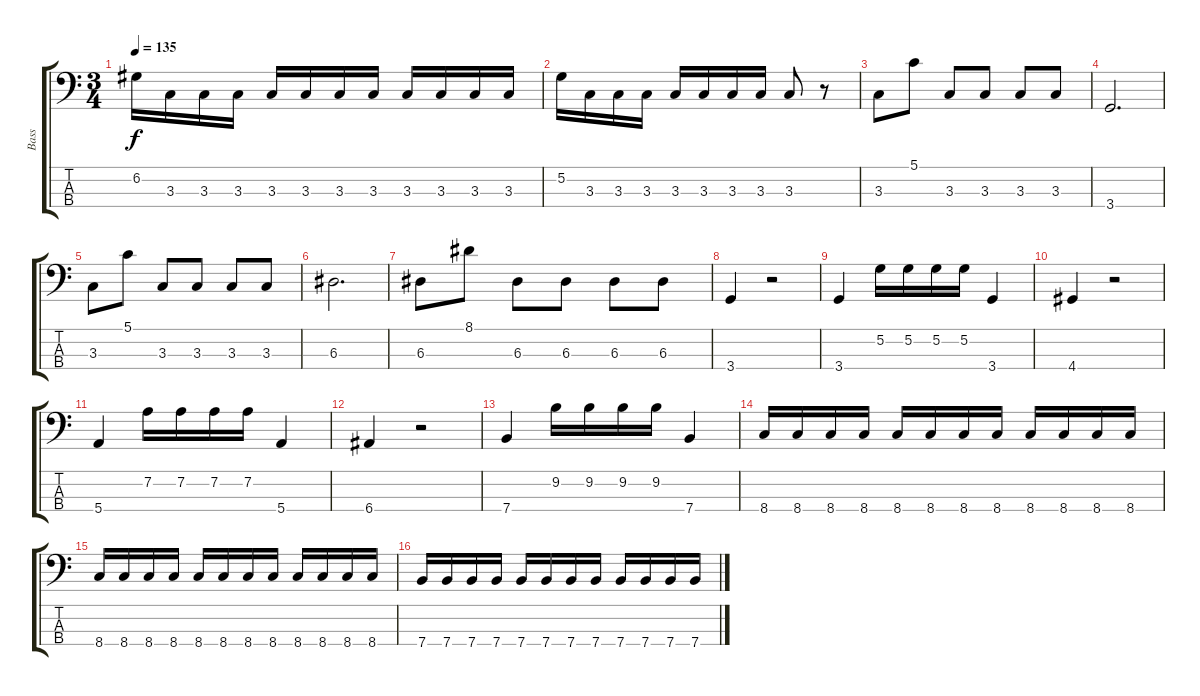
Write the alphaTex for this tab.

\track ("Bass" "Bass") {instrument electricbasspick}
\staff {score tabs}
\tuning (G2 D2 A1 E1) {hide}
\ts (3 4)
\tempo 135
\clef f4
\ks c
6.2.16{dy f} 3.3.16 3.3.16 3.3.16 3.3.16 3.3.16 3.3.16 3.3.16 3.3.16 3.3.16 3.3.16 3.3.16 |
5.2.16 3.3.16 3.3.16 3.3.16 3.3.16 3.3.16 3.3.16 3.3.16 3.3.8 r.8 |
3.3.8 5.1.8 3.3.8 3.3.8 3.3.8 3.3.8 |
3.4.2{d} |
3.3.8 5.1.8 3.3.8 3.3.8 3.3.8 3.3.8 |
6.3.2{d} |
6.3.8 8.1.8 6.3.8 6.3.8 6.3.8 6.3.8 |
3.4.4 r.2 |
3.4.4 5.2.16 5.2.16 5.2.16 5.2.16 3.4.4 |
4.4.4 r.2 |
5.4.4 7.2.16 7.2.16 7.2.16 7.2.16 5.4.4 |
6.4.4 r.2 |
7.4.4 9.2.16 9.2.16 9.2.16 9.2.16 7.4.4 |
8.4.16 8.4.16 8.4.16 8.4.16 8.4.16 8.4.16 8.4.16 8.4.16 8.4.16 8.4.16 8.4.16 8.4.16 |
8.4.16 8.4.16 8.4.16 8.4.16 8.4.16 8.4.16 8.4.16 8.4.16 8.4.16 8.4.16 8.4.16 8.4.16 |
7.4.16 7.4.16 7.4.16 7.4.16 7.4.16 7.4.16 7.4.16 7.4.16 7.4.16 7.4.16 7.4.16 7.4.16
